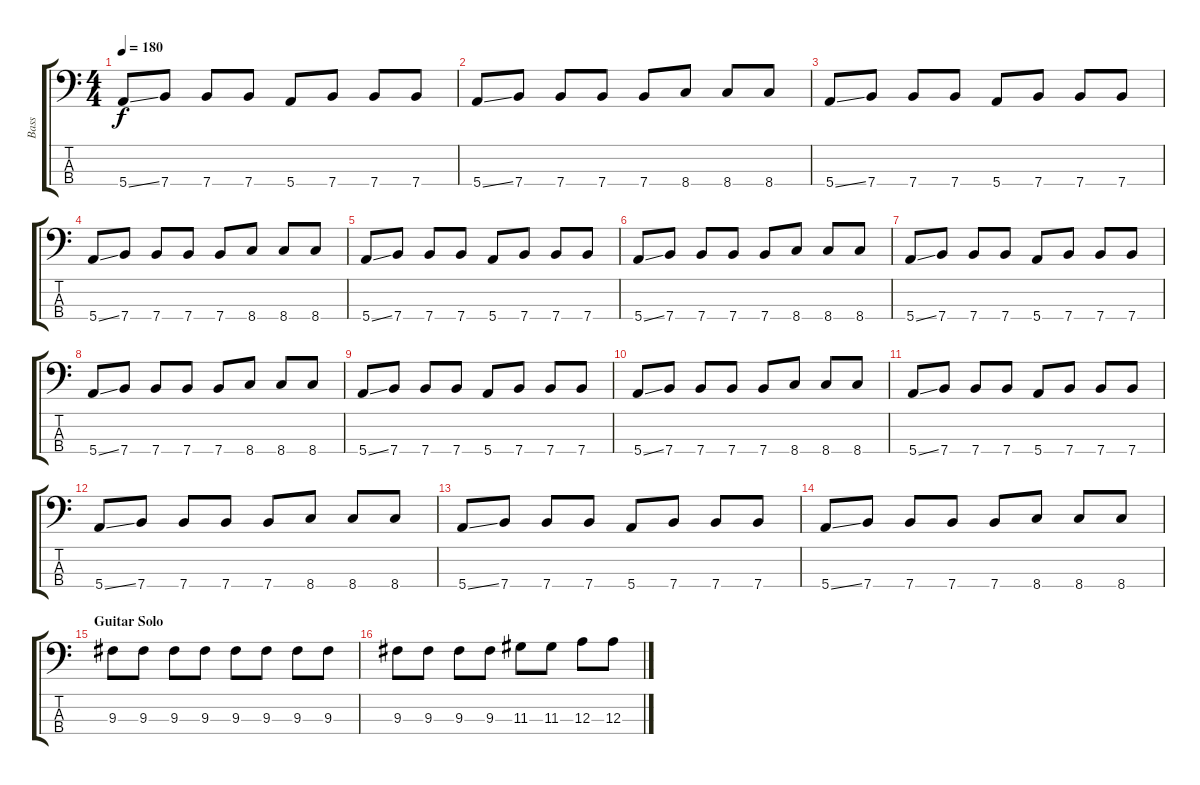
\track ("Bass" "Bass") {instrument electricbassfinger}
\staff {score tabs}
\tuning (G2 D2 A1 E1) {hide}
\ts (4 4)
\tempo 180
\clef f4
\ks c
5.4{ss}.8{dy f} 7.4.8 7.4.8 7.4.8 5.4.8 7.4.8 7.4.8 7.4.8 |
5.4{ss}.8 7.4.8 7.4.8 7.4.8 7.4.8 8.4.8 8.4.8 8.4.8 |
5.4{ss}.8 7.4.8 7.4.8 7.4.8 5.4.8 7.4.8 7.4.8 7.4.8 |
5.4{ss}.8 7.4.8 7.4.8 7.4.8 7.4.8 8.4.8 8.4.8 8.4.8 |
5.4{ss}.8 7.4.8 7.4.8 7.4.8 5.4.8 7.4.8 7.4.8 7.4.8 |
5.4{ss}.8 7.4.8 7.4.8 7.4.8 7.4.8 8.4.8 8.4.8 8.4.8 |
5.4{ss}.8 7.4.8 7.4.8 7.4.8 5.4.8 7.4.8 7.4.8 7.4.8 |
5.4{ss}.8 7.4.8 7.4.8 7.4.8 7.4.8 8.4.8 8.4.8 8.4.8 |
5.4{ss}.8 7.4.8 7.4.8 7.4.8 5.4.8 7.4.8 7.4.8 7.4.8 |
5.4{ss}.8 7.4.8 7.4.8 7.4.8 7.4.8 8.4.8 8.4.8 8.4.8 |
5.4{ss}.8 7.4.8 7.4.8 7.4.8 5.4.8 7.4.8 7.4.8 7.4.8 |
5.4{ss}.8 7.4.8 7.4.8 7.4.8 7.4.8 8.4.8 8.4.8 8.4.8 |
5.4{ss}.8 7.4.8 7.4.8 7.4.8 5.4.8 7.4.8 7.4.8 7.4.8 |
5.4{ss}.8 7.4.8 7.4.8 7.4.8 7.4.8 8.4.8 8.4.8 8.4.8 |
\section ("" "Guitar Solo")
9.3.8 9.3.8 9.3.8 9.3.8 9.3.8 9.3.8 9.3.8 9.3.8 |
9.3.8 9.3.8 9.3.8 9.3.8 11.3.8 11.3.8 12.3.8 12.3.8
